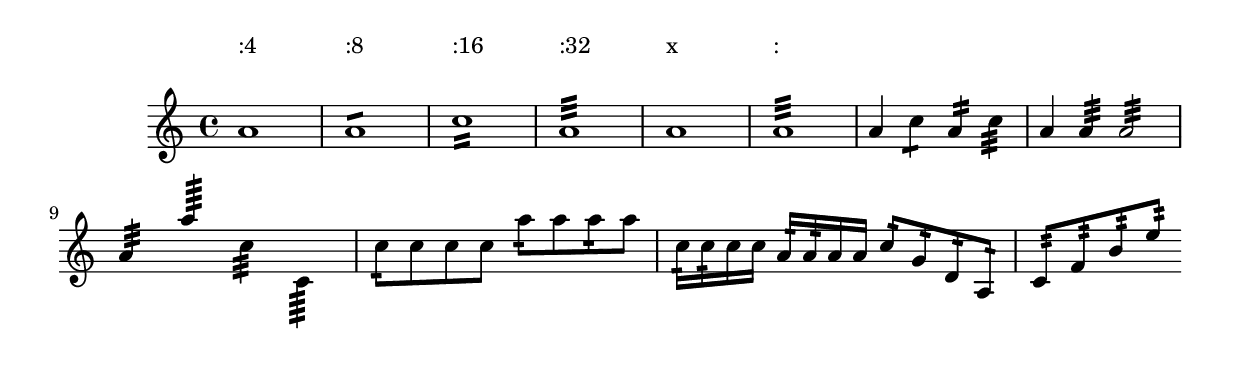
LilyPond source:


\version "2.4.0"
\header{
texidoc="
Stem tremolos or rolls are tremolo signs that look like beam segments
crossing stems.  If the stem is in a beam, the tremolo must be parallel
to the beam.  If the stem is invisible (e.g. on a whole note), the
tremolo must be centered on the note.
"
}


\score{
	\context Voice \relative c''{
		\override TextScript  #'direction = #1
		\override TextScript  #'padding = #5
		a1:4^":4" a:8^":8" c:16^":16" a:32^":32" a^"x" a:^":"
		a4:4 c:8 a:16 c:32 a a: a2:
		\break
		\stemUp
		a4:32 a'4:64 
		\stemDown
		c,4:32 c,4:64
		\stemNeutral
		c'8:16 c c c
		a': a a: a
		c,16:32 c: c c a16:32 a: a a
		c8:16 g: d: a:
		c8:32 f: b: e:
	}
}

